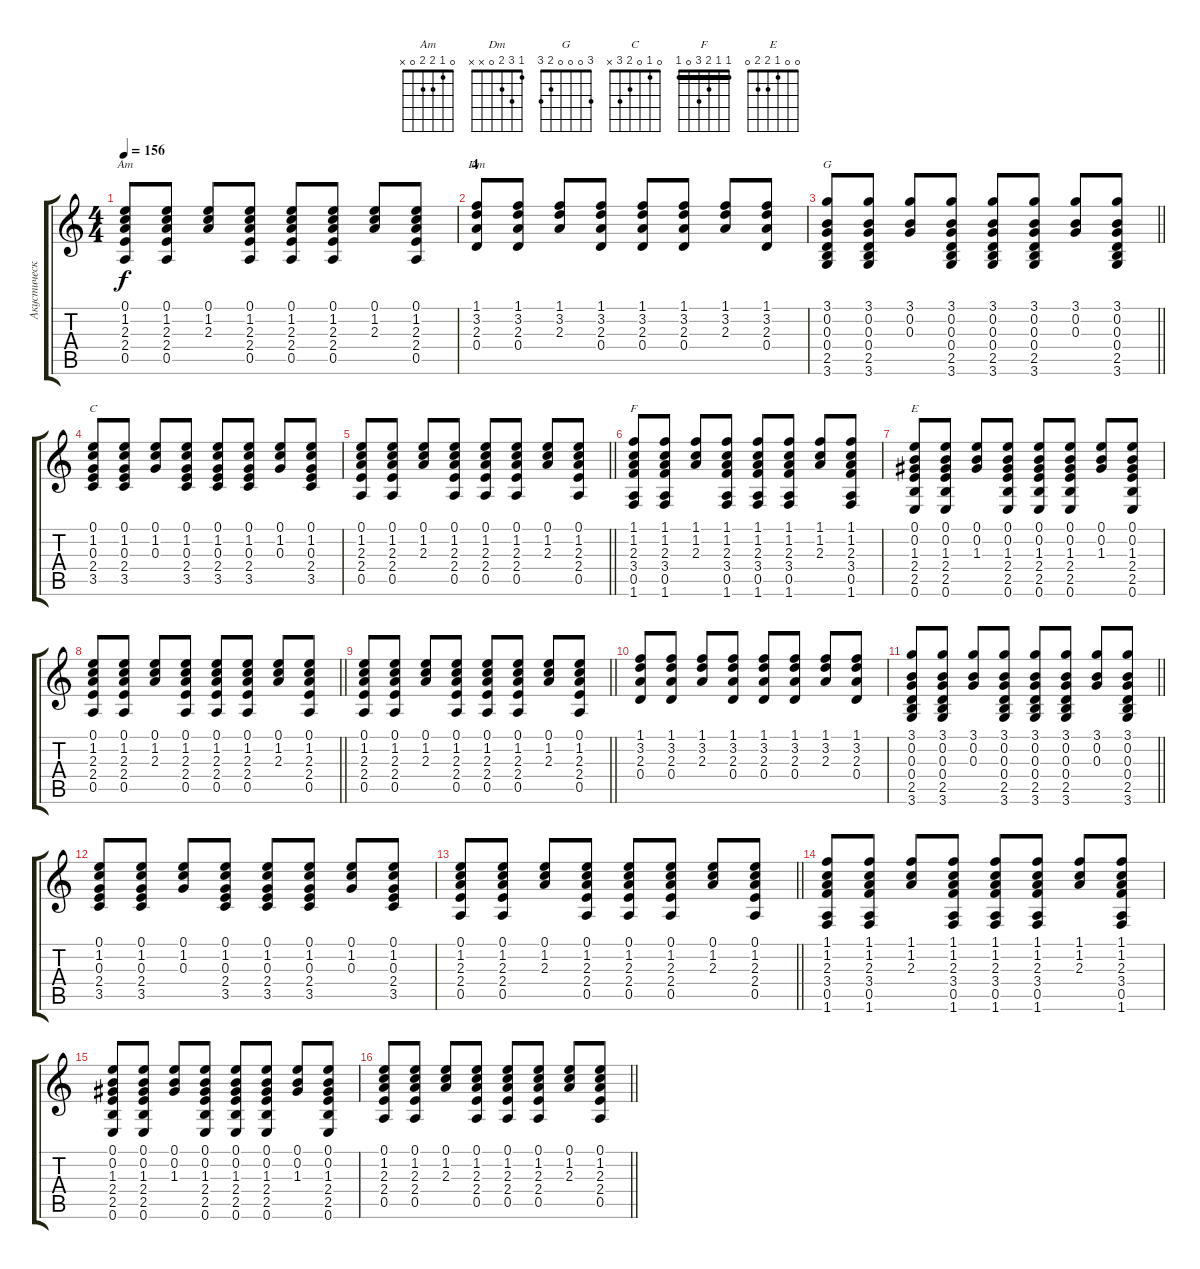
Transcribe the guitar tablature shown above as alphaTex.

\track ("Акустическая гитара" "Акустическ") {instrument acousticguitarsteel}
\staff {score tabs}
\tuning (E4 B3 G3 D3 A2 E2) {hide}
\chord ("Am" 0 1 2 2 0 x)
\chord ("Dm" 1 3 2 0 x x)
\chord ("G" 3 0 0 0 2 3)
\chord ("C" 0 1 0 2 3 x)
\chord ("F" 1 1 2 3 0 1) {barre 1}
\chord ("E" 0 0 1 2 2 0)
\ts (4 4)
\tempo 156
\clef g2
\ks c
(0.1 1.2 2.3 2.4 0.5).8{ch "Am" dy f} (0.1 1.2 2.3 2.4 0.5).8 (0.1 1.2 2.3).8 (0.1 1.2 2.3 2.4 0.5).8 (0.1 1.2 2.3 2.4 0.5).8 (0.1 1.2 2.3 2.4 0.5).8 (0.1 1.2 2.3).8 (0.1 1.2 2.3 2.4 0.5).8 |
\section ("" "4")
(1.1 3.2 2.3 0.4).8{ch "Dm"} (1.1 3.2 2.3 0.4).8 (1.1 3.2 2.3).8 (1.1 3.2 2.3 0.4).8 (1.1 3.2 2.3 0.4).8 (1.1 3.2 2.3 0.4).8 (1.1 3.2 2.3).8 (1.1 3.2 2.3 0.4).8 |
\barLineRight lightlight
(3.1 0.2 0.3 0.4 2.5 3.6).8{ch "G"} (3.1 0.2 0.3 0.4 2.5 3.6).8 (3.1 0.2 0.3).8 (3.1 0.2 0.3 0.4 2.5 3.6).8 (3.1 0.2 0.3 0.4 2.5 3.6).8 (3.1 0.2 0.3 0.4 2.5 3.6).8 (3.1 0.2 0.3).8 (3.1 0.2 0.3 0.4 2.5 3.6).8 |
(0.1 1.2 0.3 2.4 3.5).8{ch "C"} (0.1 1.2 0.3 2.4 3.5).8 (0.1 1.2 0.3).8 (0.1 1.2 0.3 2.4 3.5).8 (0.1 1.2 0.3 2.4 3.5).8 (0.1 1.2 0.3 2.4 3.5).8 (0.1 1.2 0.3).8 (0.1 1.2 0.3 2.4 3.5).8 |
\barLineRight lightlight
(0.1 1.2 2.3 2.4 0.5).8 (0.1 1.2 2.3 2.4 0.5).8 (0.1 1.2 2.3).8 (0.1 1.2 2.3 2.4 0.5).8 (0.1 1.2 2.3 2.4 0.5).8 (0.1 1.2 2.3 2.4 0.5).8 (0.1 1.2 2.3).8 (0.1 1.2 2.3 2.4 0.5).8 |
(1.1 1.2 2.3 3.4 0.5 1.6).8{ch "F"} (1.1 1.2 2.3 3.4 0.5 1.6).8 (1.1 1.2 2.3).8 (1.1 1.2 2.3 3.4 0.5 1.6).8 (1.1 1.2 2.3 3.4 0.5 1.6).8 (1.1 1.2 2.3 3.4 0.5 1.6).8 (1.1 1.2 2.3).8 (1.1 1.2 2.3 3.4 0.5 1.6).8 |
(0.1 0.2 1.3 2.4 2.5 0.6).8{ch "E"} (0.1 0.2 1.3 2.4 2.5 0.6).8 (0.1 0.2 1.3).8 (0.1 0.2 1.3 2.4 2.5 0.6).8 (0.1 0.2 1.3 2.4 2.5 0.6).8 (0.1 0.2 1.3 2.4 2.5 0.6).8 (0.1 0.2 1.3).8 (0.1 0.2 1.3 2.4 2.5 0.6).8 |
\barLineRight lightlight
(0.1 1.2 2.3 2.4 0.5).8 (0.1 1.2 2.3 2.4 0.5).8 (0.1 1.2 2.3).8 (0.1 1.2 2.3 2.4 0.5).8 (0.1 1.2 2.3 2.4 0.5).8 (0.1 1.2 2.3 2.4 0.5).8 (0.1 1.2 2.3).8 (0.1 1.2 2.3 2.4 0.5).8 |
\barLineRight lightlight
(0.1 1.2 2.3 2.4 0.5).8 (0.1 1.2 2.3 2.4 0.5).8 (0.1 1.2 2.3).8 (0.1 1.2 2.3 2.4 0.5).8 (0.1 1.2 2.3 2.4 0.5).8 (0.1 1.2 2.3 2.4 0.5).8 (0.1 1.2 2.3).8 (0.1 1.2 2.3 2.4 0.5).8 |
(1.1 3.2 2.3 0.4).8 (1.1 3.2 2.3 0.4).8 (1.1 3.2 2.3).8 (1.1 3.2 2.3 0.4).8 (1.1 3.2 2.3 0.4).8 (1.1 3.2 2.3 0.4).8 (1.1 3.2 2.3).8 (1.1 3.2 2.3 0.4).8 |
\barLineRight lightlight
(3.1 0.2 0.3 0.4 2.5 3.6).8 (3.1 0.2 0.3 0.4 2.5 3.6).8 (3.1 0.2 0.3).8 (3.1 0.2 0.3 0.4 2.5 3.6).8 (3.1 0.2 0.3 0.4 2.5 3.6).8 (3.1 0.2 0.3 0.4 2.5 3.6).8 (3.1 0.2 0.3).8 (3.1 0.2 0.3 0.4 2.5 3.6).8 |
(0.1 1.2 0.3 2.4 3.5).8 (0.1 1.2 0.3 2.4 3.5).8 (0.1 1.2 0.3).8 (0.1 1.2 0.3 2.4 3.5).8 (0.1 1.2 0.3 2.4 3.5).8 (0.1 1.2 0.3 2.4 3.5).8 (0.1 1.2 0.3).8 (0.1 1.2 0.3 2.4 3.5).8 |
\barLineRight lightlight
(0.1 1.2 2.3 2.4 0.5).8 (0.1 1.2 2.3 2.4 0.5).8 (0.1 1.2 2.3).8 (0.1 1.2 2.3 2.4 0.5).8 (0.1 1.2 2.3 2.4 0.5).8 (0.1 1.2 2.3 2.4 0.5).8 (0.1 1.2 2.3).8 (0.1 1.2 2.3 2.4 0.5).8 |
(1.1 1.2 2.3 3.4 0.5 1.6).8 (1.1 1.2 2.3 3.4 0.5 1.6).8 (1.1 1.2 2.3).8 (1.1 1.2 2.3 3.4 0.5 1.6).8 (1.1 1.2 2.3 3.4 0.5 1.6).8 (1.1 1.2 2.3 3.4 0.5 1.6).8 (1.1 1.2 2.3).8 (1.1 1.2 2.3 3.4 0.5 1.6).8 |
(0.1 0.2 1.3 2.4 2.5 0.6).8 (0.1 0.2 1.3 2.4 2.5 0.6).8 (0.1 0.2 1.3).8 (0.1 0.2 1.3 2.4 2.5 0.6).8 (0.1 0.2 1.3 2.4 2.5 0.6).8 (0.1 0.2 1.3 2.4 2.5 0.6).8 (0.1 0.2 1.3).8 (0.1 0.2 1.3 2.4 2.5 0.6).8 |
\barLineRight lightlight
(0.1 1.2 2.3 2.4 0.5).8 (0.1 1.2 2.3 2.4 0.5).8 (0.1 1.2 2.3).8 (0.1 1.2 2.3 2.4 0.5).8 (0.1 1.2 2.3 2.4 0.5).8 (0.1 1.2 2.3 2.4 0.5).8 (0.1 1.2 2.3).8 (0.1 1.2 2.3 2.4 0.5).8
